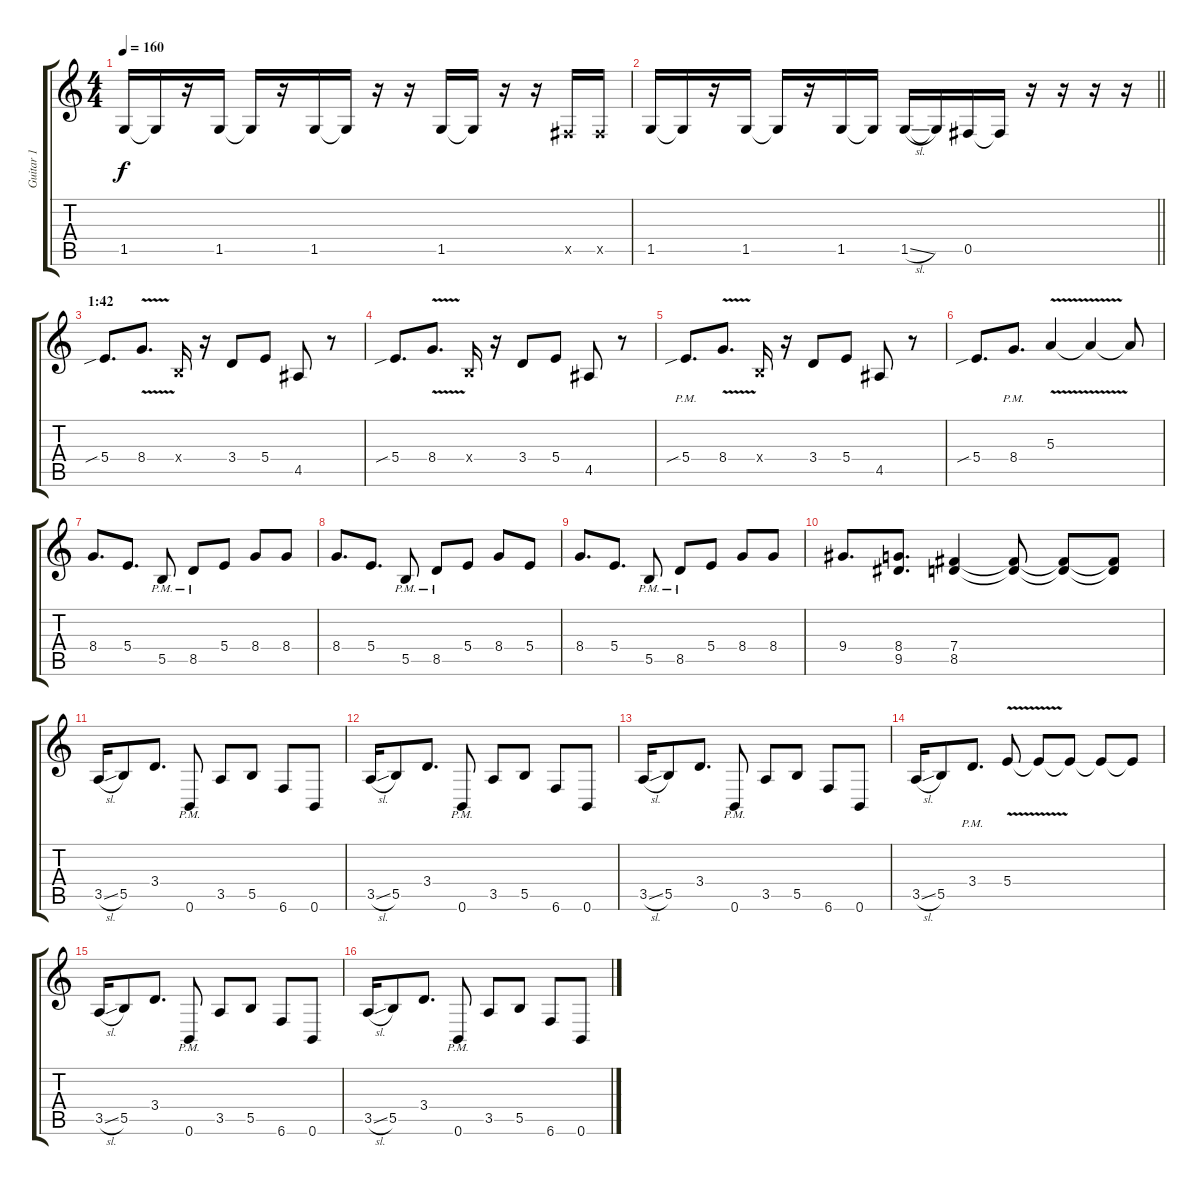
\track ("Guitar 1" "Guitar 1") {instrument overdrivenguitar}
\staff {score tabs}
\tuning (Db4 Ab3 E3 B2 Gb2 B1) {hide}
\ts (4 4)
\tempo 160
\clef g2
\ks c
1.5.16{dy f} 1.5{t}.16 r.16 1.5.16 1.5{t}.16 r.16 1.5.16 1.5{t}.16 r.16 r.16 1.5.16 1.5{t}.16 r.16 r.16 0.5{x}.16 0.5{x}.16 |
\barLineRight lightlight
1.5.16 1.5{t}.16 r.16 1.5.16 1.5{t}.16 r.16 1.5.16 1.5{t}.16 1.5{sl}.16 1.5{t}.16 0.5.16 0.5{t}.16 r.16 r.16 r.16 r.16 |
\section ("" "1:42")
5.4{sib}.8{d} 8.4{v}.8{d} 0.4{x}.16 r.16 3.4.8 5.4.8 4.5.8 r.8 |
5.4{sib}.8{d} 8.4{v}.8{d} 0.4{x}.16 r.16 3.4.8 5.4.8 4.5.8 r.8 |
5.4{sib pm}.8{d} 8.4{v}.8{d} 0.4{x}.16 r.16 3.4.8 5.4.8 4.5.8 r.8 |
5.4{sib}.8{d} 8.4{pm}.8{d} 5.3{v}.4 5.3{t}.4 5.3{t}.8 |
8.4.8{d} 5.4.8{d} 5.5{pm}.8 8.5{pm}.8 5.4.8 8.4.8 8.4.8 |
8.4.8{d} 5.4.8{d} 5.5{pm}.8 8.5{pm}.8 5.4.8 8.4.8 5.4.8 |
8.4.8{d} 5.4.8{d} 5.5{pm}.8 8.5{pm}.8 5.4.8 8.4.8 8.4.8 |
9.4.8{d} (8.4 9.5).8{d} (7.4 8.5).4 (7.4{t} 8.5{t}).8 (7.4{t} 8.5{t}).8 (7.4{t} 8.5{t}).8 |
3.5{sl}.16 5.5.8 3.4.8{d} 0.6{pm}.8 3.5.8 5.5.8 6.6.8 0.6.8 |
3.5{sl}.16 5.5.8 3.4.8{d} 0.6{pm}.8 3.5.8 5.5.8 6.6.8 0.6.8 |
3.5{sl}.16 5.5.8 3.4.8{d} 0.6{pm}.8 3.5.8 5.5.8 6.6.8 0.6.8 |
3.5{sl}.16 5.5.8 3.4{pm}.8{d} 5.4{v}.8 5.4{t}.8 5.4{t}.8 5.4{t}.8 5.4{t}.8 |
3.5{sl}.16 5.5.8 3.4.8{d} 0.6{pm}.8 3.5.8 5.5.8 6.6.8 0.6.8 |
3.5{sl}.16 5.5.8 3.4.8{d} 0.6{pm}.8 3.5.8 5.5.8 6.6.8 0.6.8
